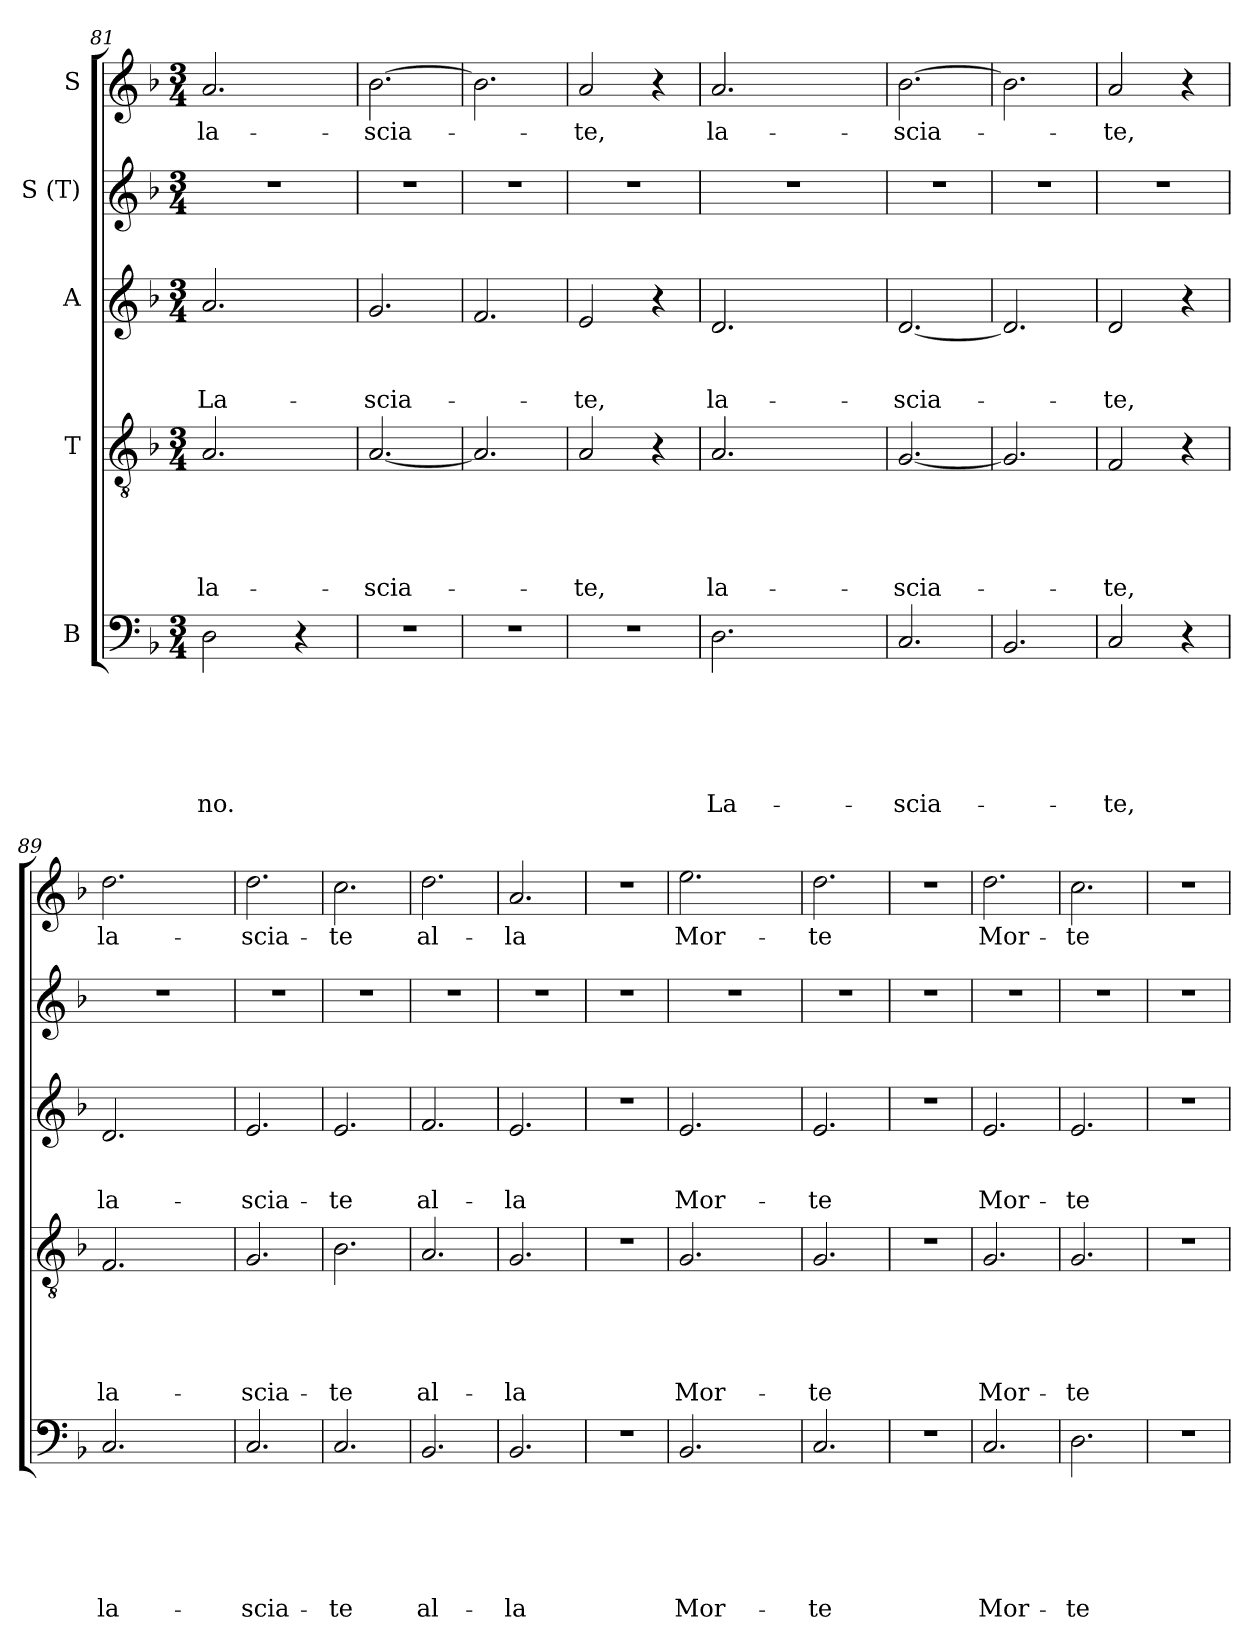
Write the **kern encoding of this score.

**kern	**text	**text	**text	**text	**text	**text	**kern	**text	**text	**text	**text	**text	**kern	**text	**text	**text	**kern	**kern	**text
*part5	*part5	*part5	*part5	*part5	*part5	*part5	*part4	*part4	*part4	*part4	*part4	*part4	*part3	*part3	*part3	*part3	*part2	*part1	*part1
*staff5	*staff5	*staff5	*staff5	*staff5	*staff5	*staff5	*staff4	*staff4	*staff4	*staff4	*staff4	*staff4	*staff3	*staff3	*staff3	*staff3	*staff2	*staff1	*staff1
*I"B	*	*	*	*	*	*	*I"T	*	*	*	*	*	*I"A	*	*	*	*I"S (T)	*I"S	*
*clefF4	*	*	*	*	*	*	*clefGv2	*	*	*	*	*	*clefG2	*	*	*	*clefG2	*clefG2	*
*k[b-]	*	*	*	*	*	*	*k[b-]	*	*	*	*	*	*k[b-]	*	*	*	*k[b-]	*k[b-]	*
*F:	*	*	*	*	*	*	*F:	*	*	*	*	*	*F:	*	*	*	*F:	*F:	*
*M3/4	*	*	*	*	*	*	*M3/4	*	*	*	*	*	*M3/4	*	*	*	*M3/4	*M3/4	*
=81	=81	=81	=81	=81	=81	=81	=81	=81	=81	=81	=81	=81	=81	=81	=81	=81	=81	=81	=81
!	!	!	!	!	!	!LO:LY:b	!	!	!	!	!	!LO:LY:b	!	!	!	!LO:LY:b	!	!	!LO:LY:b
*	*	*	*	*	*	*	*^	*	*	*	*	*	*^	*	*	*	*	*	*
2D\	.	.	.	.	.	no.	2.A/	8ryy	.	.	.	.	la-	2.a/	8ryy	.	.	La-	2.r	2.a/	la-
.	.	.	.	.	.	.	.	2ryy	.	.	.	.	.	.	2ryy	.	.	.	.	.	.
4r	.	.	.	.	.	.	.	.	.	.	.	.	.	.	.	.	.	.	.	.	.
.	.	.	.	.	.	.	.	8ryy	.	.	.	.	.	.	8ryy	.	.	.	.	.	.
!!LO:LB:g=z
=82	=82	=82	=82	=82	=82	=82	=82	=82	=82	=82	=82	=82	=82	=82	=82	=82	=82	=82	=82	=82	=82
!LO:N:vis=1	!	!	!	!	!	!	!	!	!	!	!	!	!LO:LY:b	!	!	!	!	!LO:LY:b	!	!	!LO:LY:b
*	*	*	*	*	*	*	*v	*v	*	*	*	*	*	*	*	*	*	*	*	*	*
*	*	*	*	*	*	*	*	*	*	*	*	*	*v	*v	*	*	*	*	*	*
2.r	.	.	.	.	.	.	[<2.A/	.	.	.	.	-scia-	2.g/	.	.	-scia-	2.r	[>2.b-\	-scia-
=83	=83	=83	=83	=83	=83	=83	=83	=83	=83	=83	=83	=83	=83	=83	=83	=83	=83	=83	=83
!LO:N:vis=1	!	!	!	!	!	!	!	!	!	!	!	!	!	!	!	!	!	!	!
2.r	.	.	.	.	.	.	2.A/]	.	.	.	.	.	2.f/	.	.	.	2.r	2.b-\]	.
=84	=84	=84	=84	=84	=84	=84	=84	=84	=84	=84	=84	=84	=84	=84	=84	=84	=84	=84	=84
!LO:N:vis=1	!	!	!	!	!	!	!	!	!	!	!	!LO:LY:b	!	!	!	!LO:LY:b	!	!	!LO:LY:b
2.r	.	.	.	.	.	.	2A/	.	.	.	.	-te,	2e/	.	.	-te,	2.r	2a/	-te,
.	.	.	.	.	.	.	4r	.	.	.	.	.	4r	.	.	.	.	4r	.
=85	=85	=85	=85	=85	=85	=85	=85	=85	=85	=85	=85	=85	=85	=85	=85	=85	=85	=85	=85
!	!	!	!	!	!	!LO:LY:b	!	!	!	!	!	!LO:LY:b	!	!	!	!LO:LY:b	!	!	!LO:LY:b
*^	*	*	*	*	*	*	*^	*	*	*	*	*	*^	*	*	*	*	*^	*
2.D\	16.ryy	.	.	.	.	.	La-	2.A/	8ryy	.	.	.	.	la-	2.d/	8ryy	.	.	la-	2.r	2.a/	8ryy	la-
.	2ryy	.	.	.	.	.	.	.	.	.	.	.	.	.	.	.	.	.	.	.	.	.	.
.	.	.	.	.	.	.	.	.	32ryy	.	.	.	.	.	.	32ryy	.	.	.	.	.	32ryy	.
.	.	.	.	.	.	.	.	.	2ryy	.	.	.	.	.	.	2ryy	.	.	.	.	.	2ryy	.
.	8ryy	.	.	.	.	.	.	.	.	.	.	.	.	.	.	.	.	.	.	.	.	.	.
.	.	.	.	.	.	.	.	.	16.ryy	.	.	.	.	.	.	16.ryy	.	.	.	.	.	16.ryy	.
.	32ryy	.	.	.	.	.	.	.	.	.	.	.	.	.	.	.	.	.	.	.	.	.	.
=86	=86	=86	=86	=86	=86	=86	=86	=86	=86	=86	=86	=86	=86	=86	=86	=86	=86	=86	=86	=86	=86	=86	=86
!	!	!	!	!	!	!	!LO:LY:b	!	!	!	!	!	!	!LO:LY:b	!	!	!	!	!LO:LY:b	!	!	!	!LO:LY:b
*v	*v	*	*	*	*	*	*	*	*	*	*	*	*	*	*v	*v	*	*	*	*	*v	*v	*
*	*	*	*	*	*	*	*v	*v	*	*	*	*	*	*	*	*	*	*	*	*
2.C/	.	.	.	.	.	-scia-	[<2.G/	.	.	.	.	-scia-	[<2.d/	.	.	-scia-	2.r	[>2.b-\	-scia-
=87	=87	=87	=87	=87	=87	=87	=87	=87	=87	=87	=87	=87	=87	=87	=87	=87	=87	=87	=87
2.BB-/	.	.	.	.	.	.	2.G/]	.	.	.	.	.	2.d/]	.	.	.	2.r	2.b-\]	.
=88	=88	=88	=88	=88	=88	=88	=88	=88	=88	=88	=88	=88	=88	=88	=88	=88	=88	=88	=88
!	!	!	!	!	!	!LO:LY:b	!	!	!	!	!	!LO:LY:b	!	!	!	!LO:LY:b	!	!	!LO:LY:b
2C/	.	.	.	.	.	-te,	2F/	.	.	.	.	-te,	2d/	.	.	-te,	2.r	2a/	-te,
4r	.	.	.	.	.	.	4r	.	.	.	.	.	4r	.	.	.	.	4r	.
=89	=89	=89	=89	=89	=89	=89	=89	=89	=89	=89	=89	=89	=89	=89	=89	=89	=89	=89	=89
!	!	!	!	!	!	!LO:LY:b	!	!	!	!	!	!LO:LY:b	!	!	!	!LO:LY:b	!	!	!LO:LY:b
*^	*	*	*	*	*	*	*^	*	*	*	*	*	*^	*	*	*	*	*^	*
2.C/	8.ryy	.	.	.	.	.	la-	2.F/	8.ryy	.	.	.	.	la-	2.d/	8.ryy	.	.	la-	2.r	2.dd\	8ryy	la-
.	.	.	.	.	.	.	.	.	.	.	.	.	.	.	.	.	.	.	.	.	.	32ryy	.
.	.	.	.	.	.	.	.	.	.	.	.	.	.	.	.	.	.	.	.	.	.	2ryy	.
.	2ryy	.	.	.	.	.	.	.	2ryy	.	.	.	.	.	.	2ryy	.	.	.	.	.	.	.
.	.	.	.	.	.	.	.	.	.	.	.	.	.	.	.	.	.	.	.	.	.	16.ryy	.
.	16ryy	.	.	.	.	.	.	.	16ryy	.	.	.	.	.	.	16ryy	.	.	.	.	.	.	.
=90	=90	=90	=90	=90	=90	=90	=90	=90	=90	=90	=90	=90	=90	=90	=90	=90	=90	=90	=90	=90	=90	=90	=90
!	!	!	!	!	!	!	!LO:LY:b	!	!	!	!	!	!	!LO:LY:b	!	!	!	!	!LO:LY:b	!	!	!	!LO:LY:b
*v	*v	*	*	*	*	*	*	*	*	*	*	*	*	*	*v	*v	*	*	*	*	*v	*v	*
*	*	*	*	*	*	*	*v	*v	*	*	*	*	*	*	*	*	*	*	*	*
2.C/	.	.	.	.	.	-scia-	2.G/	.	.	.	.	-scia-	2.e/	.	.	-scia-	2.r	2.dd\	-scia-
=91	=91	=91	=91	=91	=91	=91	=91	=91	=91	=91	=91	=91	=91	=91	=91	=91	=91	=91	=91
!	!	!	!	!	!	!LO:LY:b	!	!	!	!	!	!LO:LY:b	!	!	!	!LO:LY:b	!	!	!LO:LY:b
2.C/	.	.	.	.	.	-te	2.B-\	.	.	.	.	-te	2.e/	.	.	-te	2.r	2.cc\	-te
=92	=92	=92	=92	=92	=92	=92	=92	=92	=92	=92	=92	=92	=92	=92	=92	=92	=92	=92	=92
!	!	!	!	!	!	!LO:LY:b	!	!	!	!	!	!LO:LY:b	!	!	!	!LO:LY:b	!	!	!LO:LY:b
2.BB-/	.	.	.	.	.	al-	2.A/	.	.	.	.	al-	2.f/	.	.	al-	2.r	2.dd\	al-
=93	=93	=93	=93	=93	=93	=93	=93	=93	=93	=93	=93	=93	=93	=93	=93	=93	=93	=93	=93
!	!	!	!	!	!	!LO:LY:b	!	!	!	!	!	!LO:LY:b	!	!	!	!LO:LY:b	!	!	!LO:LY:b
2.BB-/	.	.	.	.	.	-la	2.G/	.	.	.	.	-la	2.e/	.	.	-la	2.r	2.a/	-la
=94	=94	=94	=94	=94	=94	=94	=94	=94	=94	=94	=94	=94	=94	=94	=94	=94	=94	=94	=94
!LO:N:vis=1	!	!	!	!	!	!	!LO:N:vis=1	!	!	!	!	!	!LO:N:vis=1	!	!	!	!	!LO:N:vis=1	!
2.r	.	.	.	.	.	.	2.r	.	.	.	.	.	2.r	.	.	.	2.r	2.r	.
=95	=95	=95	=95	=95	=95	=95	=95	=95	=95	=95	=95	=95	=95	=95	=95	=95	=95	=95	=95
!	!	!	!	!	!	!LO:LY:b	!	!	!	!	!	!LO:LY:b	!	!	!	!LO:LY:b	!	!	!LO:LY:b
*^	*	*	*	*	*	*	*^	*	*	*	*	*	*^	*	*	*	*	*^	*
2.BB-/	4ryy	.	.	.	.	.	Mor-	2.G/	4ryy	.	.	.	.	Mor-	2.e/	4ryy	.	.	Mor-	2.r	2.ee\	8.ryy	Mor-
.	.	.	.	.	.	.	.	.	.	.	.	.	.	.	.	.	.	.	.	.	.	2ryy	.
.	2ryy	.	.	.	.	.	.	.	2ryy	.	.	.	.	.	.	2ryy	.	.	.	.	.	.	.
.	.	.	.	.	.	.	.	.	.	.	.	.	.	.	.	.	.	.	.	.	.	16ryy	.
=96	=96	=96	=96	=96	=96	=96	=96	=96	=96	=96	=96	=96	=96	=96	=96	=96	=96	=96	=96	=96	=96	=96	=96
!	!	!	!	!	!	!	!LO:LY:b	!	!	!	!	!	!	!LO:LY:b	!	!	!	!	!LO:LY:b	!	!	!	!LO:LY:b
*v	*v	*	*	*	*	*	*	*	*	*	*	*	*	*	*v	*v	*	*	*	*	*v	*v	*
*	*	*	*	*	*	*	*v	*v	*	*	*	*	*	*	*	*	*	*	*	*
2.C/	.	.	.	.	.	-te	2.G/	.	.	.	.	-te	2.e/	.	.	-te	2.r	2.dd\	-te
=97	=97	=97	=97	=97	=97	=97	=97	=97	=97	=97	=97	=97	=97	=97	=97	=97	=97	=97	=97
!LO:N:vis=1	!	!	!	!	!	!	!LO:N:vis=1	!	!	!	!	!	!LO:N:vis=1	!	!	!	!	!LO:N:vis=1	!
2.r	.	.	.	.	.	.	2.r	.	.	.	.	.	2.r	.	.	.	2.r	2.r	.
=98	=98	=98	=98	=98	=98	=98	=98	=98	=98	=98	=98	=98	=98	=98	=98	=98	=98	=98	=98
!	!	!	!	!	!	!LO:LY:b	!	!	!	!	!	!LO:LY:b	!	!	!	!LO:LY:b	!	!	!LO:LY:b
2.C/	.	.	.	.	.	Mor-	2.G/	.	.	.	.	Mor-	2.e/	.	.	Mor-	2.r	2.dd\	Mor-
=99	=99	=99	=99	=99	=99	=99	=99	=99	=99	=99	=99	=99	=99	=99	=99	=99	=99	=99	=99
!	!	!	!	!	!	!LO:LY:b	!	!	!	!	!	!LO:LY:b	!	!	!	!LO:LY:b	!	!	!LO:LY:b
2.D\	.	.	.	.	.	-te	2.G/	.	.	.	.	-te	2.e/	.	.	-te	2.r	2.cc\	-te
=100	=100	=100	=100	=100	=100	=100	=100	=100	=100	=100	=100	=100	=100	=100	=100	=100	=100	=100	=100
!LO:N:vis=1	!	!	!	!	!	!	!LO:N:vis=1	!	!	!	!	!	!LO:N:vis=1	!	!	!	!	!LO:N:vis=1	!
2.r	.	.	.	.	.	.	2.r	.	.	.	.	.	2.r	.	.	.	2.r	2.r	.
=	=	=	=	=	=	=	=	=	=	=	=	=	=	=	=	=	=	=	=
*-	*-	*-	*-	*-	*-	*-	*-	*-	*-	*-	*-	*-	*-	*-	*-	*-	*-	*-	*-
